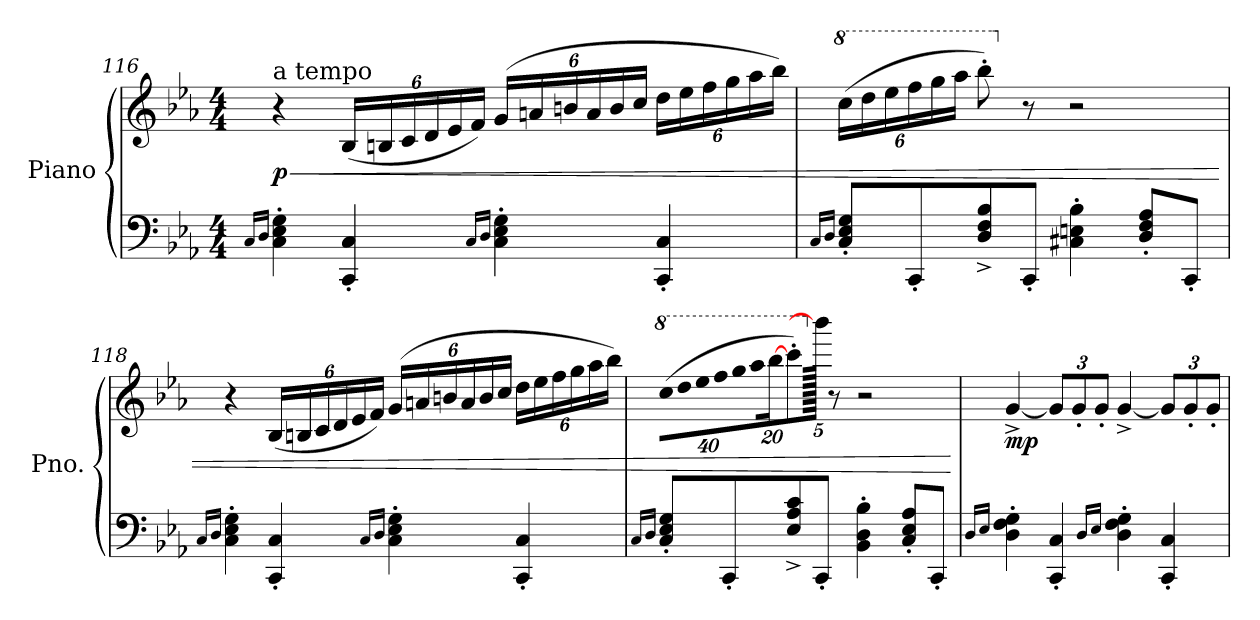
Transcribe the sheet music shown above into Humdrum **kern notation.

**kern	**kern	**dynam
*part1	*part1	*part1
*staff2	*staff1	*staff1/2
*I"Piano	*	*
*I'Pno.	*	*
!!LO:LB:g=z
*clefF4	*clefG2	*
*k[b-e-a-]	*k[b-e-a-]	*
*M4/4	*M4/4	*
*MM138	*MM138	*
=116	=116	=116
16qC/LL	.	.
16qD/JJ	.	.
!	!LO:TX:a:t=a tempo	!
!	!	!LO:HP:b
!	!	!LO:DY:n=1:b
4C\' 4E-\' 4G\'	4r	< p
*	*Xbrackettup	*
4CC/' 4C/'	(24B-/LL	.
.	24Bn/	.
.	24c/	.
.	24d/	.
.	24e-/	.
.	24f/JJ)	.
16qC/LL	.	.
16qD/JJ	.	.
4C\' 4E-\' 4G\'	(24g/LL	.
.	24an/	.
.	24bn/	.
.	24a/	.
.	24b/	.
.	24cc/JJ	.
4CC/' 4C/'	24dd\LL	.
.	24ee-\	.
.	24ff\	.
.	24gg\	.
.	24aa-i\	.
.	24bb-i\JJ)	.
=117	=117	=117
16qC/LL	.	.
16qD/JJ	.	.
*	*8va	*
8C/' 8E-/' 8G/'L	(24ccc\LL	.
.	24ddd\	.
.	24eee-\	.
8CC'/	24fff\	.
.	24ggg\	.
.	24aaa-\JJ	.
8D/^ 8F/^ 8B-/^	8bbb-'\)	.
*	*X8va	*
8CC'/J	8r	.
4C#X\' 4En\' 4B-\'	2r	.
8D/' 8F/' 8A-/'L	.	.
8CC'/J	.	.
!!LO:PB:g=z
=118	=118	=118
16qC/LL	.	.
16qD/JJ	.	.
4C\' 4E-\' 4G\'	4r	.
4CC/' 4C/'	(24B-/LL	.
.	24Bn/	.
.	24c/	.
.	24d/	.
.	24e-/	.
.	24f/JJ)	.
16qC/LL	.	.
16qD/JJ	.	.
4C\' 4E-\' 4G\'	(24g/LL	.
.	24an/	.
.	24bn/	.
.	24a/	.
.	24b/	.
.	24cc/JJ	.
4CC/' 4C/'	24dd\LL	.
.	24ee-\	.
.	24ff\	.
.	24gg\	.
.	24aa-i\	.
.	24bb-i\JJ)	.
=119	=119	=119
16qC/LL	.	.
16qD/JJ	.	.
*	*8va	*
!	!LO:N:vis=16	!
8C/' 8E-/' 8G/'L	(640%23ccc\LL	.
!	!LO:N:vis=16	!
.	640%23ddd\	.
!	!LO:N:vis=16	!
.	640%23eee-\	.
!	!LO:N:vis=16	!
.	640%23fff\	.
8CC'/	.	.
!	!LO:N:vis=16	!
.	640%23ggg\	.
!	!LO:N:vis=16	!
.	640%23aaa-\	.
.	[320%11bbb-\JJ	.
8E-/^ 8A-/^ 8c/^	8cccc'\)	.
*	*X8va	*
8CC'/J	640bbb-\JJ]	.
.	8r	.
4BB-\' 4D\' 4B-\'	.	.
.	2r	.
8C/' 8E-/' 8A-/'L	.	.
8CC'/J	.	.
640ryy	.	.
.	.	[
!!LO:LB:g=z
=120	=120	=120
16qD/LL	.	.
16qE-/JJ	.	.
!	!	!LO:DY:b
4D\' 4F\' 4G\'	[4g^/	mp
4CC/' 4C/'	12g/L]	.
.	12g'/	.
.	12g'/J	.
16qD/LL	.	.
16qE-/JJ	.	.
4D\' 4F\' 4G\'	[4g^/	.
4CC/' 4C/'	12g/L]	.
.	12g'/	.
.	12g'/J	.
=	=	=
*-	*-	*-
